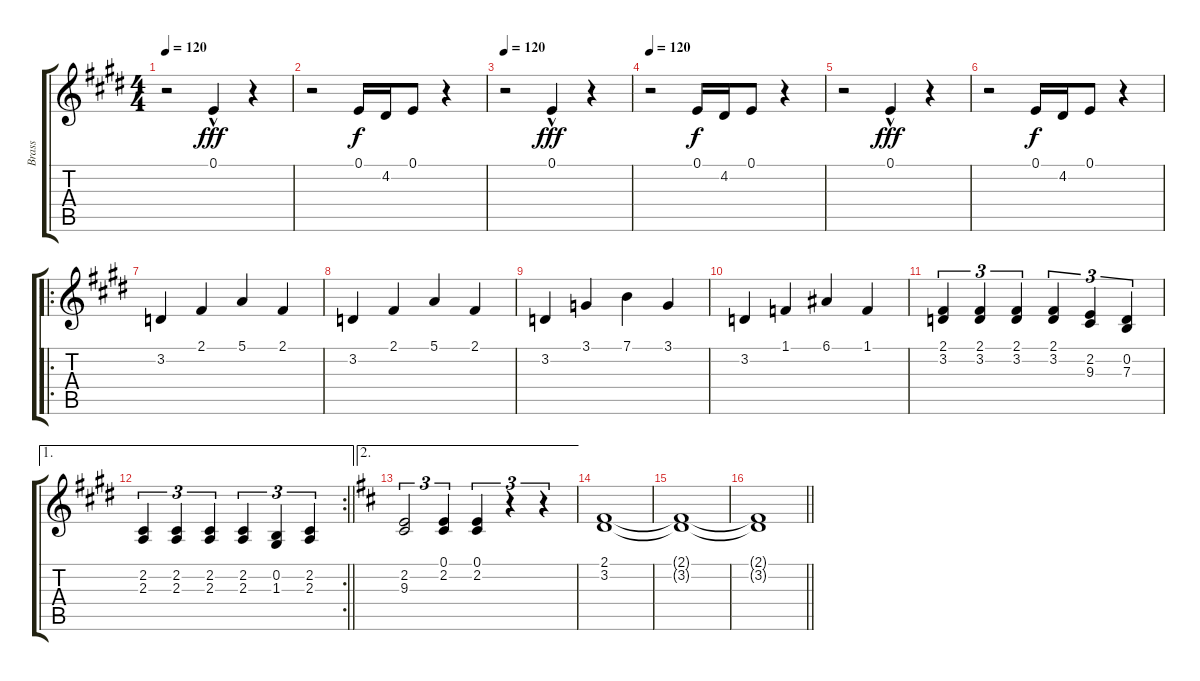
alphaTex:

\track ("Brass" "Brass") {instrument trumpet}
\staff {score tabs}
\tuning (E4 B3 G3 D3 A2 E2) {hide}
\ts (4 4)
\tempo 120
\clef g2
\ks e
r.2{dy f} 0.1{hac}.4{dy fff} r.4 |
r.2 0.1.16{dy f} 4.2.16 0.1.8 r.4 |
\tempo 120
r.2 0.1{hac}.4{dy fff} r.4 |
\tempo 120
r.2 0.1.16{dy f} 4.2.16 0.1.8 r.4 |
r.2 0.1{hac}.4{dy fff} r.4 |
r.2 0.1.16{dy f} 4.2.16 0.1.8 r.4 |
\ro
3.2.4 2.1.4 5.1.4 2.1.4 |
3.2.4 2.1.4 5.1.4 2.1.4 |
3.2.4 3.1.4 7.1.4 3.1.4 |
3.2.4 1.1.4 6.1.4 1.1.4 |
(2.1 3.2).4{tu (3 2)} (2.1 3.2).4{tu (3 2)} (2.1 3.2).4{tu (3 2)} (2.1 3.2).4{tu (3 2)} (2.2 9.3).4{tu (3 2)} (0.2 7.3).4{tu (3 2)} |
\ae 1
\rc 2
\barLineRight lightlight
(2.2 2.3).4{tu (3 2)} (2.2 2.3).4{tu (3 2)} (2.2 2.3).4{tu (3 2)} (2.2 2.3).4{tu (3 2)} (0.2 1.3).4{tu (3 2)} (2.2 2.3).4{tu (3 2)} |
\ae 2
\ks d
(2.2 9.3).2{tu (3 2)} (0.1 2.2).4{tu (3 2)} (0.1 2.2).4{tu (3 2)} r.4{tu (3 2)} r.4{tu (3 2)} |
(2.1 3.2).1 |
(2.1{t} 3.2{t}).1 |
\barLineRight lightlight
(2.1{t} 3.2{t}).1
